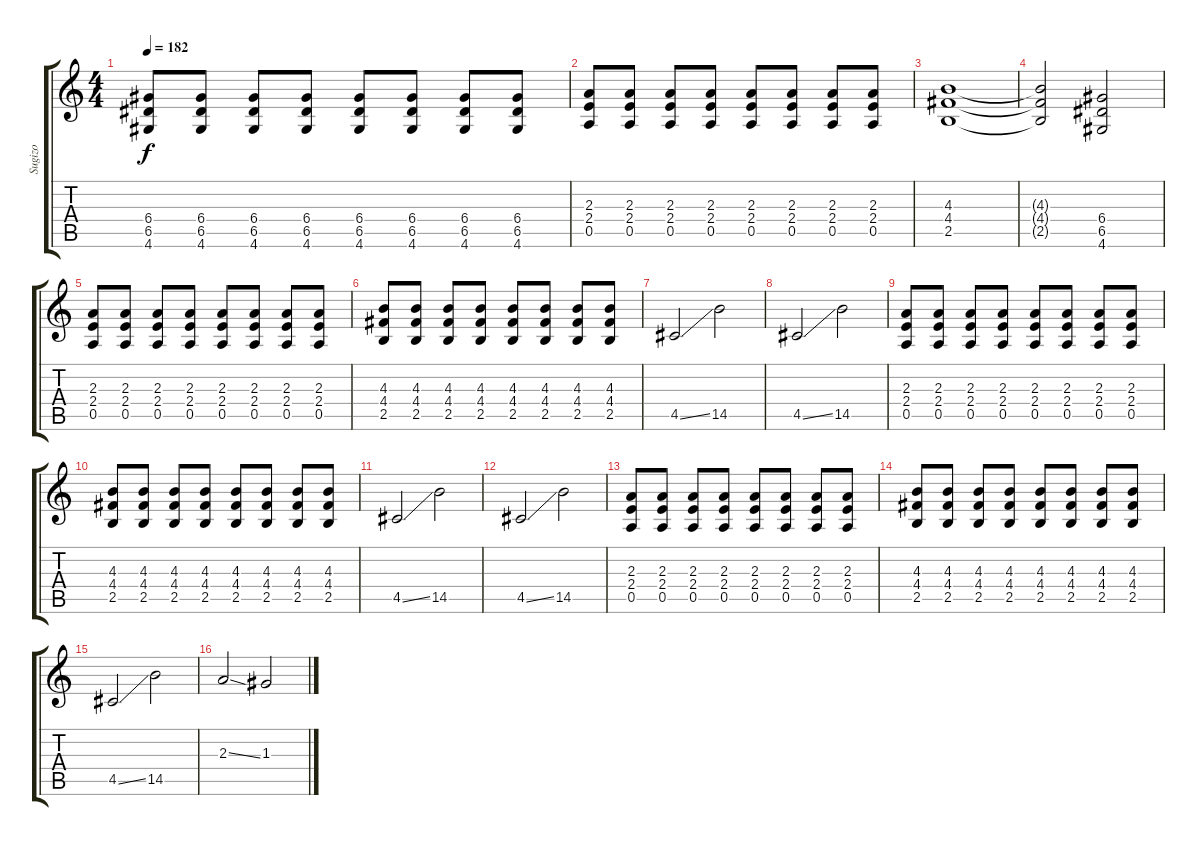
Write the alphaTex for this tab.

\track ("Sugizo" "Sugizo") {instrument distortionguitar}
\staff {score tabs}
\tuning (E4 B3 G3 D3 A2 E2) {hide}
\ts (4 4)
\tempo 182
\clef g2
\ks c
(6.4 6.5 4.6).8{dy f} (6.4 6.5 4.6).8 (6.4 6.5 4.6).8 (6.4 6.5 4.6).8 (6.4 6.5 4.6).8 (6.4 6.5 4.6).8 (6.4 6.5 4.6).8 (6.4 6.5 4.6).8 |
(2.3 2.4 0.5).8 (2.3 2.4 0.5).8 (2.3 2.4 0.5).8 (2.3 2.4 0.5).8 (2.3 2.4 0.5).8 (2.3 2.4 0.5).8 (2.3 2.4 0.5).8 (2.3 2.4 0.5).8 |
(4.3 4.4 2.5).1 |
(4.3{t} 4.4{t} 2.5{t}).2 (6.4 6.5 4.6).2 |
(2.3 2.4 0.5).8 (2.3 2.4 0.5).8 (2.3 2.4 0.5).8 (2.3 2.4 0.5).8 (2.3 2.4 0.5).8 (2.3 2.4 0.5).8 (2.3 2.4 0.5).8 (2.3 2.4 0.5).8 |
(4.3 4.4 2.5).8 (4.3 4.4 2.5).8 (4.3 4.4 2.5).8 (4.3 4.4 2.5).8 (4.3 4.4 2.5).8 (4.3 4.4 2.5).8 (4.3 4.4 2.5).8 (4.3 4.4 2.5).8 |
4.5{ss}.2 14.5.2 |
4.5{ss}.2 14.5.2 |
(2.3 2.4 0.5).8 (2.3 2.4 0.5).8 (2.3 2.4 0.5).8 (2.3 2.4 0.5).8 (2.3 2.4 0.5).8 (2.3 2.4 0.5).8 (2.3 2.4 0.5).8 (2.3 2.4 0.5).8 |
(4.3 4.4 2.5).8 (4.3 4.4 2.5).8 (4.3 4.4 2.5).8 (4.3 4.4 2.5).8 (4.3 4.4 2.5).8 (4.3 4.4 2.5).8 (4.3 4.4 2.5).8 (4.3 4.4 2.5).8 |
4.5{ss}.2 14.5.2 |
4.5{ss}.2 14.5.2 |
(2.3 2.4 0.5).8 (2.3 2.4 0.5).8 (2.3 2.4 0.5).8 (2.3 2.4 0.5).8 (2.3 2.4 0.5).8 (2.3 2.4 0.5).8 (2.3 2.4 0.5).8 (2.3 2.4 0.5).8 |
(4.3 4.4 2.5).8 (4.3 4.4 2.5).8 (4.3 4.4 2.5).8 (4.3 4.4 2.5).8 (4.3 4.4 2.5).8 (4.3 4.4 2.5).8 (4.3 4.4 2.5).8 (4.3 4.4 2.5).8 |
4.5{ss}.2 14.5.2 |
2.3{ss}.2 1.3.2
